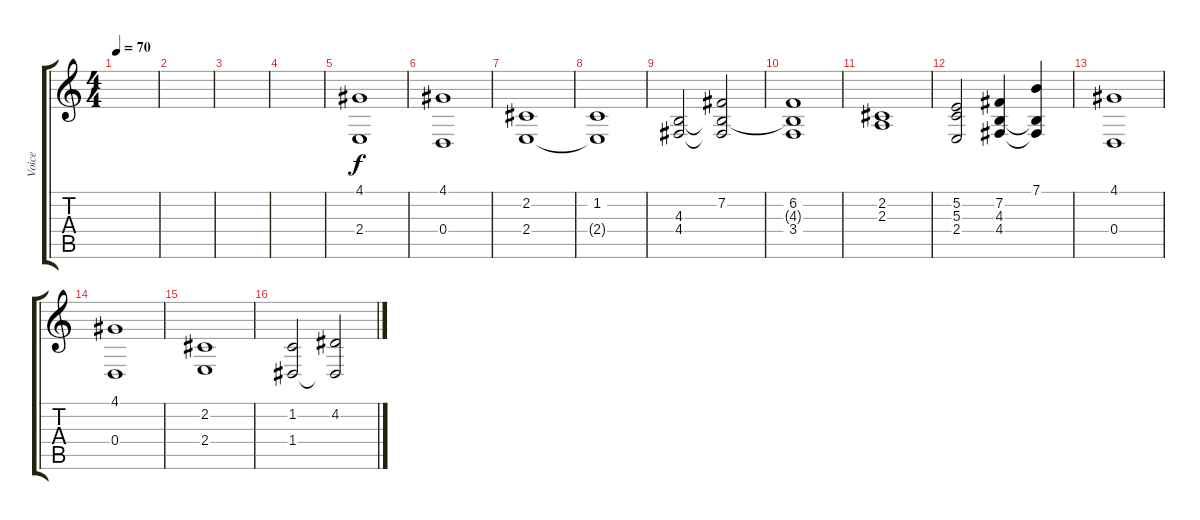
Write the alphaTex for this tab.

\track ("Voice" "Voice") {instrument choiraahs}
\staff {score tabs}
\tuning (E4 B3 G3 D3 A2 E2) {hide}
\ts (4 4)
\tempo 70
\clef g2
\ks c
|
|
|
|
(4.1 2.4).1 |
(4.1 0.4).1 |
(2.2 2.4).1 |
(1.2 2.4{t}).1 |
(4.3 4.4).2 (7.2 4.3{t} 4.4{t}).2 |
(6.2 4.3{t} 3.4).1 |
(2.2 2.3).1 |
(5.2 5.3 2.4).2 (7.2 4.3 4.4).4 (7.1 4.3{t} 4.4{t}).4 |
(4.1 0.4).1 |
(4.1 0.4).1 |
(2.2 2.4).1 |
(1.2 1.4).2 (4.2 1.4{t}).2
